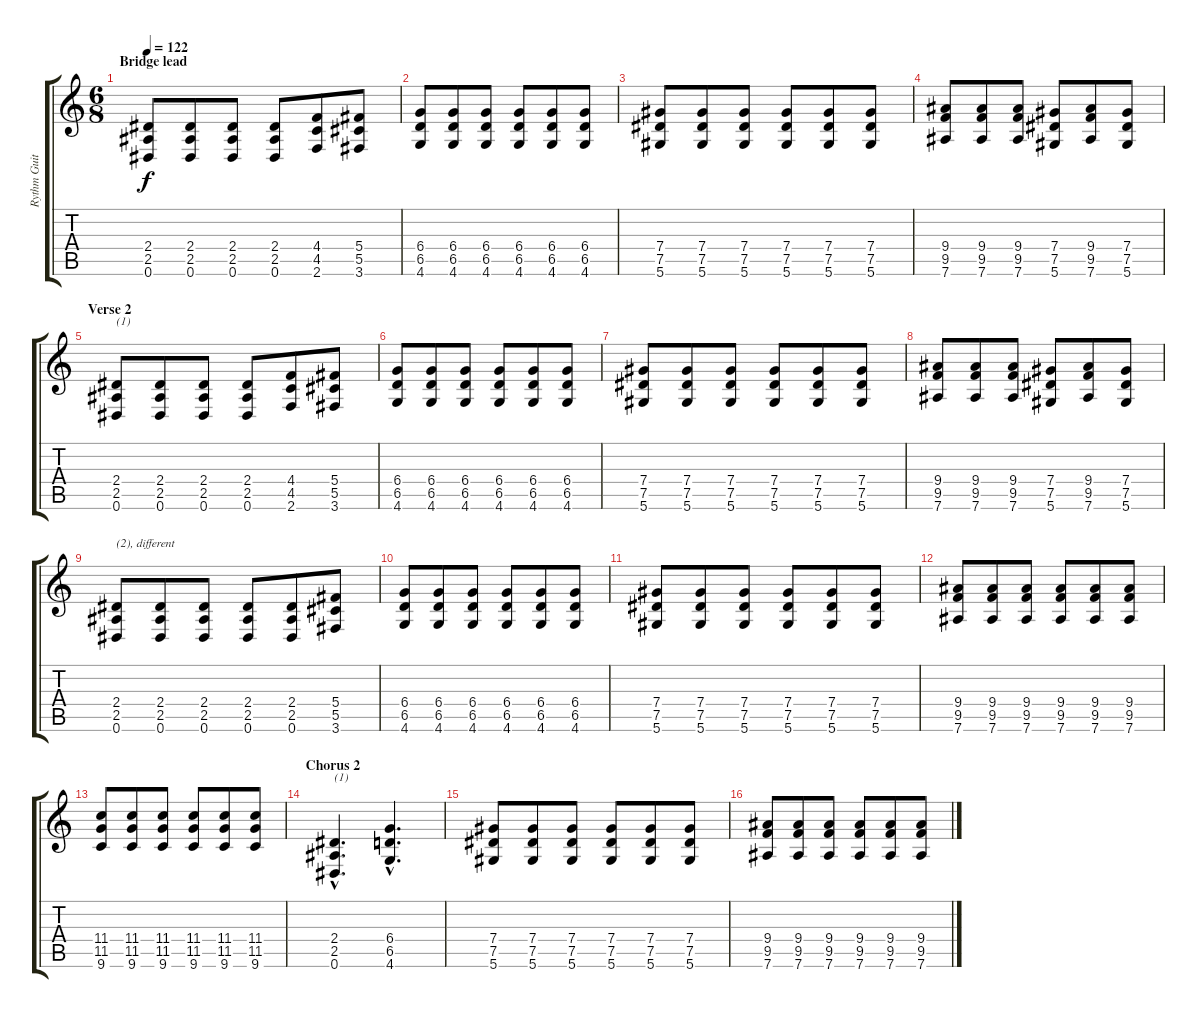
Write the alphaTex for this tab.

\track ("Rythm Guitar" "Rythm Guit") {instrument distortionguitar}
\staff {score tabs}
\tuning (Eb4 Bb3 Gb3 Db3 Ab2 Eb2) {hide}
\ts (6 8)
\section ("" "Bridge lead")
\tempo 122
\clef g2
\ks c
(2.4 2.5 0.6).8{dy f} (2.4 2.5 0.6).8 (2.4 2.5 0.6).8 (2.4 2.5 0.6).8 (4.4 4.5 2.6).8 (5.4 5.5 3.6).8 |
(6.4 6.5 4.6).8 (6.4 6.5 4.6).8 (6.4 6.5 4.6).8 (6.4 6.5 4.6).8 (6.4 6.5 4.6).8 (6.4 6.5 4.6).8 |
(7.4 7.5 5.6).8 (7.4 7.5 5.6).8 (7.4 7.5 5.6).8 (7.4 7.5 5.6).8 (7.4 7.5 5.6).8 (7.4 7.5 5.6).8 |
(9.4 9.5 7.6).8 (9.4 9.5 7.6).8 (9.4 9.5 7.6).8 (7.4 7.5 5.6).8 (9.4 9.5 7.6).8 (7.4 7.5 5.6).8 |
\section ("" "Verse 2")
(2.4 2.5 0.6).8{txt "(1)"} (2.4 2.5 0.6).8 (2.4 2.5 0.6).8 (2.4 2.5 0.6).8 (4.4 4.5 2.6).8 (5.4 5.5 3.6).8 |
(6.4 6.5 4.6).8 (6.4 6.5 4.6).8 (6.4 6.5 4.6).8 (6.4 6.5 4.6).8 (6.4 6.5 4.6).8 (6.4 6.5 4.6).8 |
(7.4 7.5 5.6).8 (7.4 7.5 5.6).8 (7.4 7.5 5.6).8 (7.4 7.5 5.6).8 (7.4 7.5 5.6).8 (7.4 7.5 5.6).8 |
(9.4 9.5 7.6).8 (9.4 9.5 7.6).8 (9.4 9.5 7.6).8 (7.4 7.5 5.6).8 (9.4 9.5 7.6).8 (7.4 7.5 5.6).8 |
(2.4 2.5 0.6).8{txt "(2), different"} (2.4 2.5 0.6).8 (2.4 2.5 0.6).8 (2.4 2.5 0.6).8 (2.4 2.5 0.6).8 (5.4 5.5 3.6).8 |
(6.4 6.5 4.6).8 (6.4 6.5 4.6).8 (6.4 6.5 4.6).8 (6.4 6.5 4.6).8 (6.4 6.5 4.6).8 (6.4 6.5 4.6).8 |
(7.4 7.5 5.6).8 (7.4 7.5 5.6).8 (7.4 7.5 5.6).8 (7.4 7.5 5.6).8 (7.4 7.5 5.6).8 (7.4 7.5 5.6).8 |
(9.4 9.5 7.6).8 (9.4 9.5 7.6).8 (9.4 9.5 7.6).8 (9.4 9.5 7.6).8 (9.4 9.5 7.6).8 (9.4 9.5 7.6).8 |
(11.4 11.5 9.6).8 (11.4 11.5 9.6).8 (11.4 11.5 9.6).8 (11.4 11.5 9.6).8 (11.4 11.5 9.6).8 (11.4 11.5 9.6).8 |
\section ("" "Chorus 2")
(2.4{hac} 2.5{hac} 0.6{hac}).4{d txt "(1)"} (6.4{hac} 6.5{hac} 4.6{hac}).4{d} |
(7.4 7.5 5.6).8 (7.4 7.5 5.6).8 (7.4 7.5 5.6).8 (7.4 7.5 5.6).8 (7.4 7.5 5.6).8 (7.4 7.5 5.6).8 |
(9.4 9.5 7.6).8 (9.4 9.5 7.6).8 (9.4 9.5 7.6).8 (9.4 9.5 7.6).8 (9.4 9.5 7.6).8 (9.4 9.5 7.6).8
